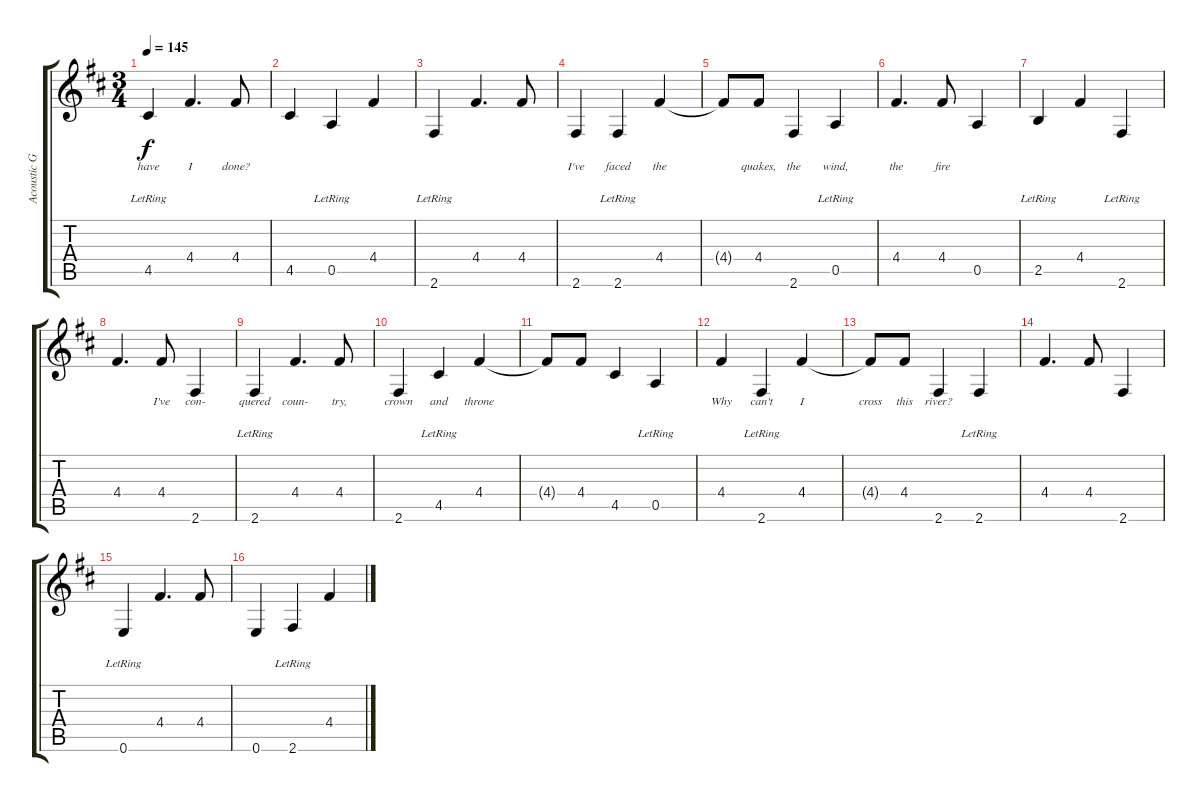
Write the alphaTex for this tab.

\track ("Acoustic Guitar" "Acoustic G") {instrument acousticguitarsteel}
\staff {score tabs}
\tuning (E4 B3 G3 D3 A2 E2) {hide}
\ts (3 4)
\tempo 145
\clef g2
\ks d
4.5{lr}.4{lyrics (0 "have") lyrics (1 "") lyrics (2 "") lyrics (3 "") lyrics (4 "") dy f} 4.4.4{d lyrics (0 "I") lyrics (1 "") lyrics (2 "") lyrics (3 "") lyrics (4 "")} 4.4.8{lyrics (0 "done?") lyrics (1 "") lyrics (2 "") lyrics (3 "") lyrics (4 "")} |
4.5.4{lyrics (0 "") lyrics (1 "") lyrics (2 "") lyrics (3 "") lyrics (4 "")} 0.5{lr}.4{lyrics (0 "") lyrics (1 "") lyrics (2 "") lyrics (3 "") lyrics (4 "")} 4.4.4{lyrics (0 "") lyrics (1 "") lyrics (2 "") lyrics (3 "") lyrics (4 "")} |
2.6{lr}.4{lyrics (0 "") lyrics (1 "") lyrics (2 "") lyrics (3 "") lyrics (4 "")} 4.4.4{d lyrics (0 "") lyrics (1 "") lyrics (2 "") lyrics (3 "") lyrics (4 "")} 4.4.8{lyrics (0 "") lyrics (1 "") lyrics (2 "") lyrics (3 "") lyrics (4 "")} |
2.6.4{lyrics (0 "I've") lyrics (1 "") lyrics (2 "") lyrics (3 "") lyrics (4 "")} 2.6{lr}.4{lyrics (0 "faced") lyrics (1 "") lyrics (2 "") lyrics (3 "") lyrics (4 "")} 4.4.4{lyrics (0 "the") lyrics (1 "") lyrics (2 "") lyrics (3 "") lyrics (4 "")} |
4.4{t}.8{lyrics (0 "") lyrics (1 "") lyrics (2 "") lyrics (3 "") lyrics (4 "")} 4.4.8{lyrics (0 "quakes,") lyrics (1 "") lyrics (2 "") lyrics (3 "") lyrics (4 "")} 2.6.4{lyrics (0 "the") lyrics (1 "") lyrics (2 "") lyrics (3 "") lyrics (4 "")} 0.5{lr}.4{lyrics (0 "wind,") lyrics (1 "") lyrics (2 "") lyrics (3 "") lyrics (4 "")} |
4.4.4{d lyrics (0 "the") lyrics (1 "") lyrics (2 "") lyrics (3 "") lyrics (4 "")} 4.4.8{lyrics (0 "fire") lyrics (1 "") lyrics (2 "") lyrics (3 "") lyrics (4 "")} 0.5.4{lyrics (0 "") lyrics (1 "") lyrics (2 "") lyrics (3 "") lyrics (4 "")} |
2.5{lr}.4{lyrics (0 "") lyrics (1 "") lyrics (2 "") lyrics (3 "") lyrics (4 "")} 4.4.4{lyrics (0 "") lyrics (1 "") lyrics (2 "") lyrics (3 "") lyrics (4 "")} 2.6{lr}.4{lyrics (0 "") lyrics (1 "") lyrics (2 "") lyrics (3 "") lyrics (4 "")} |
4.4.4{d lyrics (0 "") lyrics (1 "") lyrics (2 "") lyrics (3 "") lyrics (4 "")} 4.4.8{lyrics (0 "I've") lyrics (1 "") lyrics (2 "") lyrics (3 "") lyrics (4 "")} 2.6.4{lyrics (0 "con-") lyrics (1 "") lyrics (2 "") lyrics (3 "") lyrics (4 "")} |
2.6{lr}.4{lyrics (0 "quered") lyrics (1 "") lyrics (2 "") lyrics (3 "") lyrics (4 "")} 4.4.4{d lyrics (0 "coun-") lyrics (1 "") lyrics (2 "") lyrics (3 "") lyrics (4 "")} 4.4.8{lyrics (0 "try,") lyrics (1 "") lyrics (2 "") lyrics (3 "") lyrics (4 "")} |
2.6.4{lyrics (0 "crown") lyrics (1 "") lyrics (2 "") lyrics (3 "") lyrics (4 "")} 4.5{lr}.4{lyrics (0 "and") lyrics (1 "") lyrics (2 "") lyrics (3 "") lyrics (4 "")} 4.4.4{lyrics (0 "throne") lyrics (1 "") lyrics (2 "") lyrics (3 "") lyrics (4 "")} |
4.4{t}.8{lyrics (0 "") lyrics (1 "") lyrics (2 "") lyrics (3 "") lyrics (4 "")} 4.4.8{lyrics (0 "") lyrics (1 "") lyrics (2 "") lyrics (3 "") lyrics (4 "")} 4.5.4{lyrics (0 "") lyrics (1 "") lyrics (2 "") lyrics (3 "") lyrics (4 "")} 0.5{lr}.4{lyrics (0 "") lyrics (1 "") lyrics (2 "") lyrics (3 "") lyrics (4 "")} |
4.4.4{lyrics (0 "Why") lyrics (1 "") lyrics (2 "") lyrics (3 "") lyrics (4 "")} 2.6{lr}.4{lyrics (0 "can't") lyrics (1 "") lyrics (2 "") lyrics (3 "") lyrics (4 "")} 4.4.4{lyrics (0 "I") lyrics (1 "") lyrics (2 "") lyrics (3 "") lyrics (4 "")} |
4.4{t}.8{lyrics (0 "cross") lyrics (1 "") lyrics (2 "") lyrics (3 "") lyrics (4 "")} 4.4.8{lyrics (0 "this") lyrics (1 "") lyrics (2 "") lyrics (3 "") lyrics (4 "")} 2.6.4{lyrics (0 "river?") lyrics (1 "") lyrics (2 "") lyrics (3 "") lyrics (4 "")} 2.6{lr}.4{lyrics (0 "") lyrics (1 "") lyrics (2 "") lyrics (3 "") lyrics (4 "")} |
4.4.4{d lyrics (0 "") lyrics (1 "") lyrics (2 "") lyrics (3 "") lyrics (4 "")} 4.4.8{lyrics (0 "") lyrics (1 "") lyrics (2 "") lyrics (3 "") lyrics (4 "")} 2.6.4{lyrics (0 "") lyrics (1 "") lyrics (2 "") lyrics (3 "") lyrics (4 "")} |
0.6{lr}.4{lyrics (0 "") lyrics (1 "") lyrics (2 "") lyrics (3 "") lyrics (4 "")} 4.4.4{d lyrics (0 "") lyrics (1 "") lyrics (2 "") lyrics (3 "") lyrics (4 "")} 4.4.8{lyrics (0 "") lyrics (1 "") lyrics (2 "") lyrics (3 "") lyrics (4 "")} |
0.6.4{lyrics (0 "") lyrics (1 "") lyrics (2 "") lyrics (3 "") lyrics (4 "")} 2.6{lr}.4{lyrics (0 "") lyrics (1 "") lyrics (2 "") lyrics (3 "") lyrics (4 "")} 4.4.4{lyrics (0 "") lyrics (1 "") lyrics (2 "") lyrics (3 "") lyrics (4 "")}
